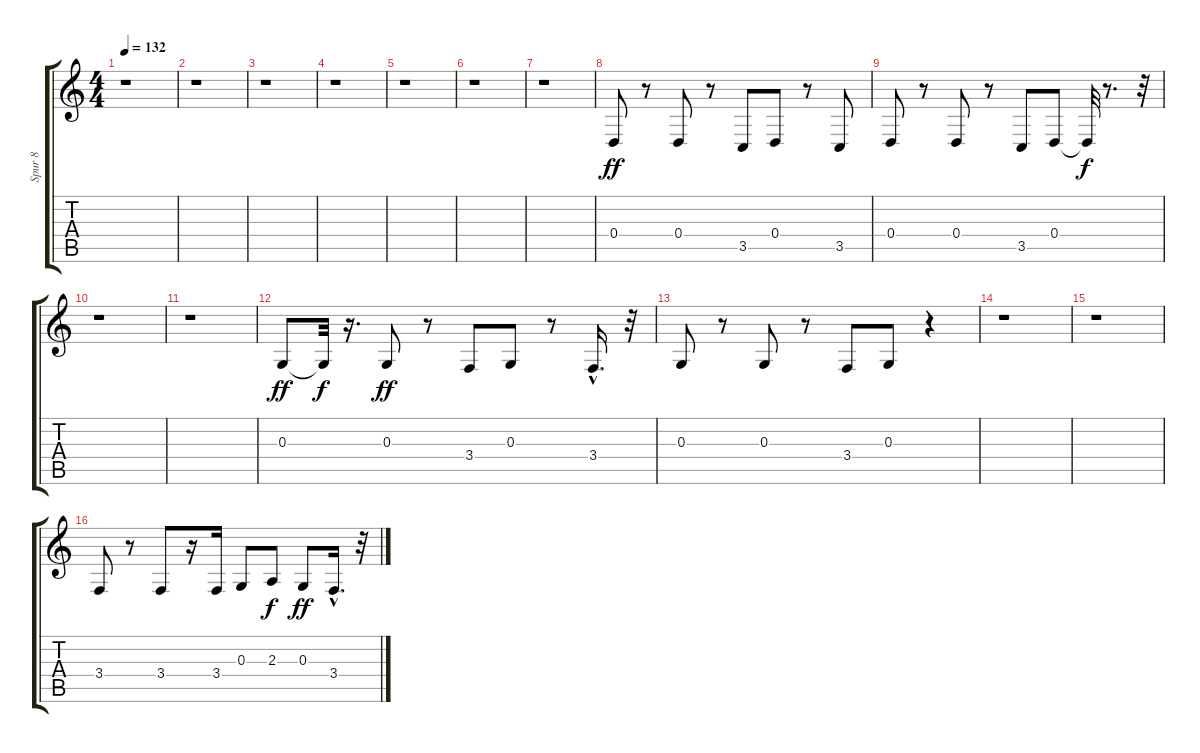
\track ("Spur 8" "Spur 8") {instrument pad3polysynth}
\staff {score tabs}
\tuning (E4 B3 G3 D3 A2 E2) {hide}
\ts (4 4)
\tempo 132
\clef g2
\ks c
r.1{dy ff} |
r.1 |
r.1 |
r.1 |
r.1 |
r.1 |
r.1 |
0.4.8 r.8 0.4.8 r.8 3.5.8 0.4.8 r.8 3.5.8 |
0.4.8 r.8 0.4.8 r.8 3.5.8 0.4.8 0.4{t}.32{dy f} r.8{d} r.32 |
r.1 |
r.1 |
0.3.8{dy ff} 0.3{t}.32{dy f} r.16{d} 0.3.8{dy ff} r.8 3.4.8 0.3.8 r.8 3.4{hac}.16{d} r.32 |
0.3.8 r.8 0.3.8 r.8 3.4.8 0.3.8 r.4 |
r.1 |
r.1 |
3.4.8 r.8 3.4.8 r.16 3.4.16 0.3.8 2.3.8{dy f} 0.3.8{dy ff} 3.4{hac}.16{d} r.32
